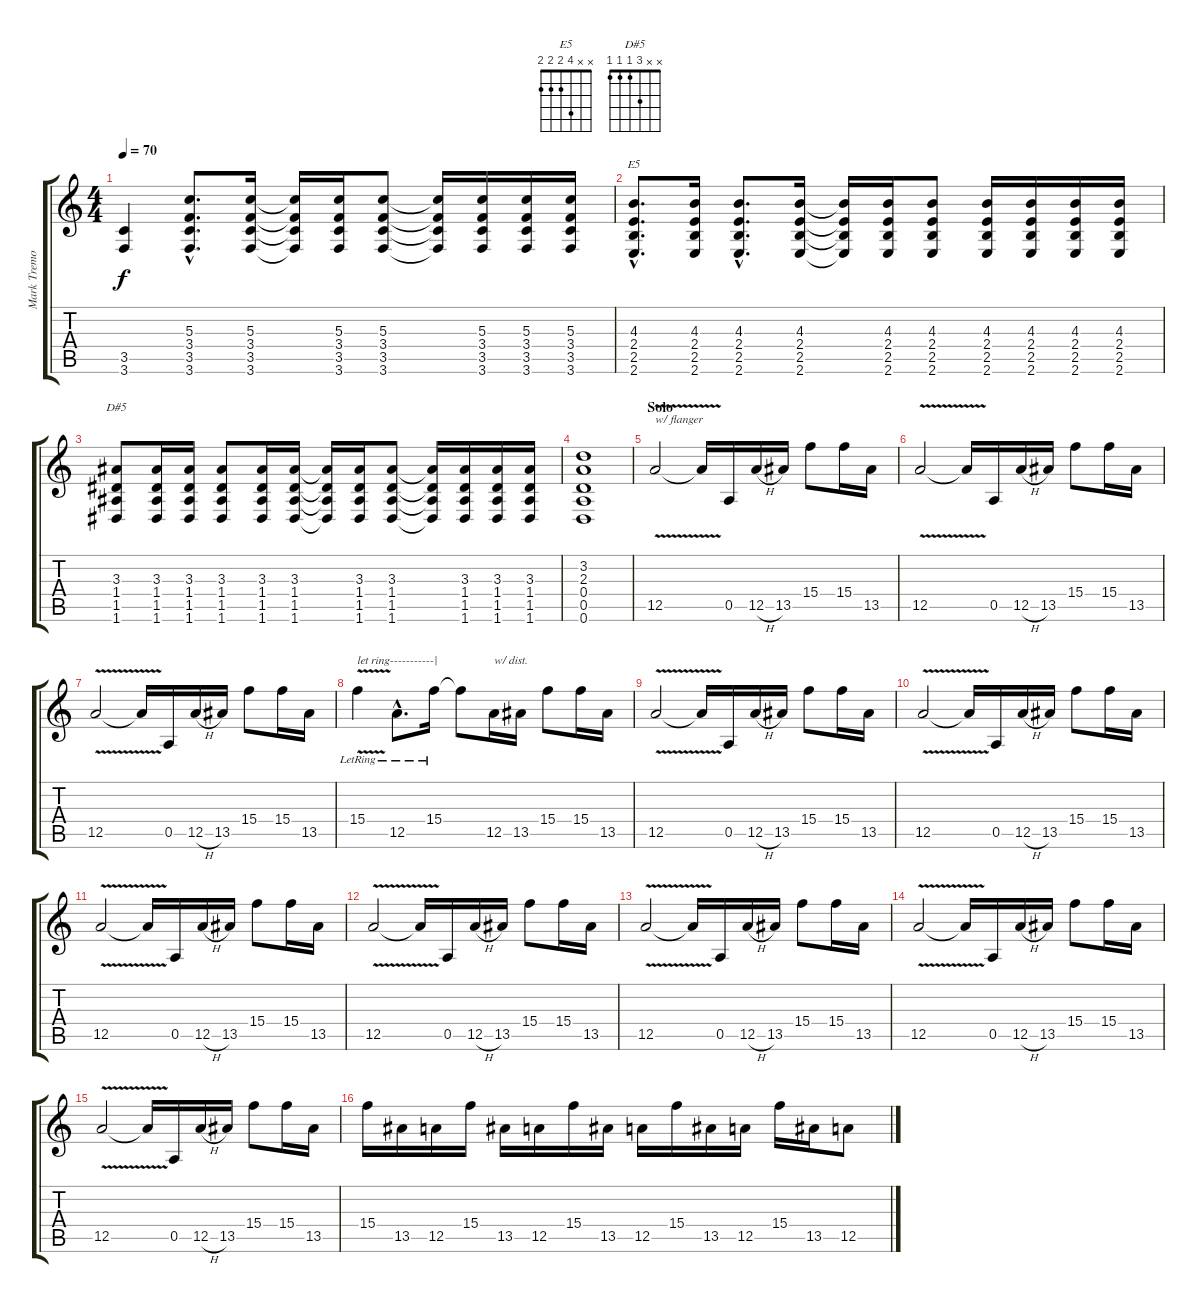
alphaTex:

\track ("Mark Tremonti" "Mark Tremo") {instrument distortionguitar}
\staff {score tabs}
\tuning (E4 B3 G3 D3 A2 D2) {hide}
\chord ("E5" x x 4 2 2 2)
\chord ("D#5" x x 3 1 1 1)
\ts (4 4)
\tempo 70
\clef g2
\ks c
(3.5 3.6).4{dy f} (5.3{hac} 3.4{hac} 3.5{hac} 3.6{hac}).8{d} (5.3 3.4 3.5 3.6).16 (5.3{t} 3.4{t} 3.5{t} 3.6{t}).16 (5.3 3.4 3.5 3.6).16 (5.3 3.4 3.5 3.6).8 (5.3{t} 3.4{t} 3.5{t} 3.6{t}).16 (5.3 3.4 3.5 3.6).16 (5.3 3.4 3.5 3.6).16 (5.3 3.4 3.5 3.6).16 |
(4.3{hac} 2.4{hac} 2.5{hac} 2.6{hac}).8{d ch "E5"} (4.3 2.4 2.5 2.6).16 (4.3{hac} 2.4{hac} 2.5{hac} 2.6{hac}).8{d} (4.3 2.4 2.5 2.6).16 (4.3{t} 2.4{t} 2.5{t} 2.6{t}).16 (4.3 2.4 2.5 2.6).16 (4.3 2.4 2.5 2.6).8 (4.3 2.4 2.5 2.6).16 (4.3 2.4 2.5 2.6).16 (4.3 2.4 2.5 2.6).16 (4.3 2.4 2.5 2.6).16 |
(3.3 1.4 1.5 1.6).8{ch "D#5"} (3.3 1.4 1.5 1.6).16 (3.3 1.4 1.5 1.6).16 (3.3 1.4 1.5 1.6).8 (3.3 1.4 1.5 1.6).16 (3.3 1.4 1.5 1.6).16 (3.3{t} 1.4{t} 1.5{t} 1.6{t}).16 (3.3 1.4 1.5 1.6).16 (3.3 1.4 1.5 1.6).8 (3.3{t} 1.4{t} 1.5{t} 1.6{t}).16 (3.3 1.4 1.5 1.6).16 (3.3 1.4 1.5 1.6).16 (3.3 1.4 1.5 1.6).16 |
(3.2 2.3 0.4 0.5 0.6).1 |
\section ("" "Solo")
12.5{v}.2{txt "w/ flanger"} 12.5{v t}.16 0.5.16 12.5{h}.16 13.5.16 15.4.8 15.4.16 13.5.16 |
12.5{v}.2 12.5{v t}.16 0.5.16 12.5{h}.16 13.5.16 15.4.8 15.4.16 13.5.16 |
12.5{v}.2 12.5{v t}.16 0.5.16 12.5{h}.16 13.5.16 15.4.8 15.4.16 13.5.16 |
15.4{v lr}.4{txt "let ring-----------|"} 12.5{hac lr}.8{d} 15.4{lr}.16 15.4{t}.8 12.5.16{txt "w/ dist." volume 16 instrument distortionguitar} 13.5.16 15.4.8 15.4.16 13.5.16 |
12.5{v}.2 12.5{v t}.16 0.5.16 12.5{h}.16 13.5.16 15.4.8 15.4.16 13.5.16 |
12.5{v}.2 12.5{v t}.16 0.5.16 12.5{h}.16 13.5.16 15.4.8 15.4.16 13.5.16 |
12.5{v}.2 12.5{v t}.16 0.5.16 12.5{h}.16 13.5.16 15.4.8 15.4.16 13.5.16 |
12.5{v}.2 12.5{v t}.16 0.5.16 12.5{h}.16 13.5.16 15.4.8 15.4.16 13.5.16 |
12.5{v}.2 12.5{v t}.16 0.5.16 12.5{h}.16 13.5.16 15.4.8 15.4.16 13.5.16 |
12.5{v}.2 12.5{v t}.16 0.5.16 12.5{h}.16 13.5.16 15.4.8 15.4.16 13.5.16 |
12.5{v}.2 12.5{v t}.16 0.5.16 12.5{h}.16 13.5.16 15.4.8 15.4.16 13.5.16 |
15.4.16 13.5.16 12.5.16 15.4.16 13.5.16 12.5.16 15.4.16 13.5.16 12.5.16 15.4.16 13.5.16 12.5.16 15.4.16 13.5.16 12.5.8
